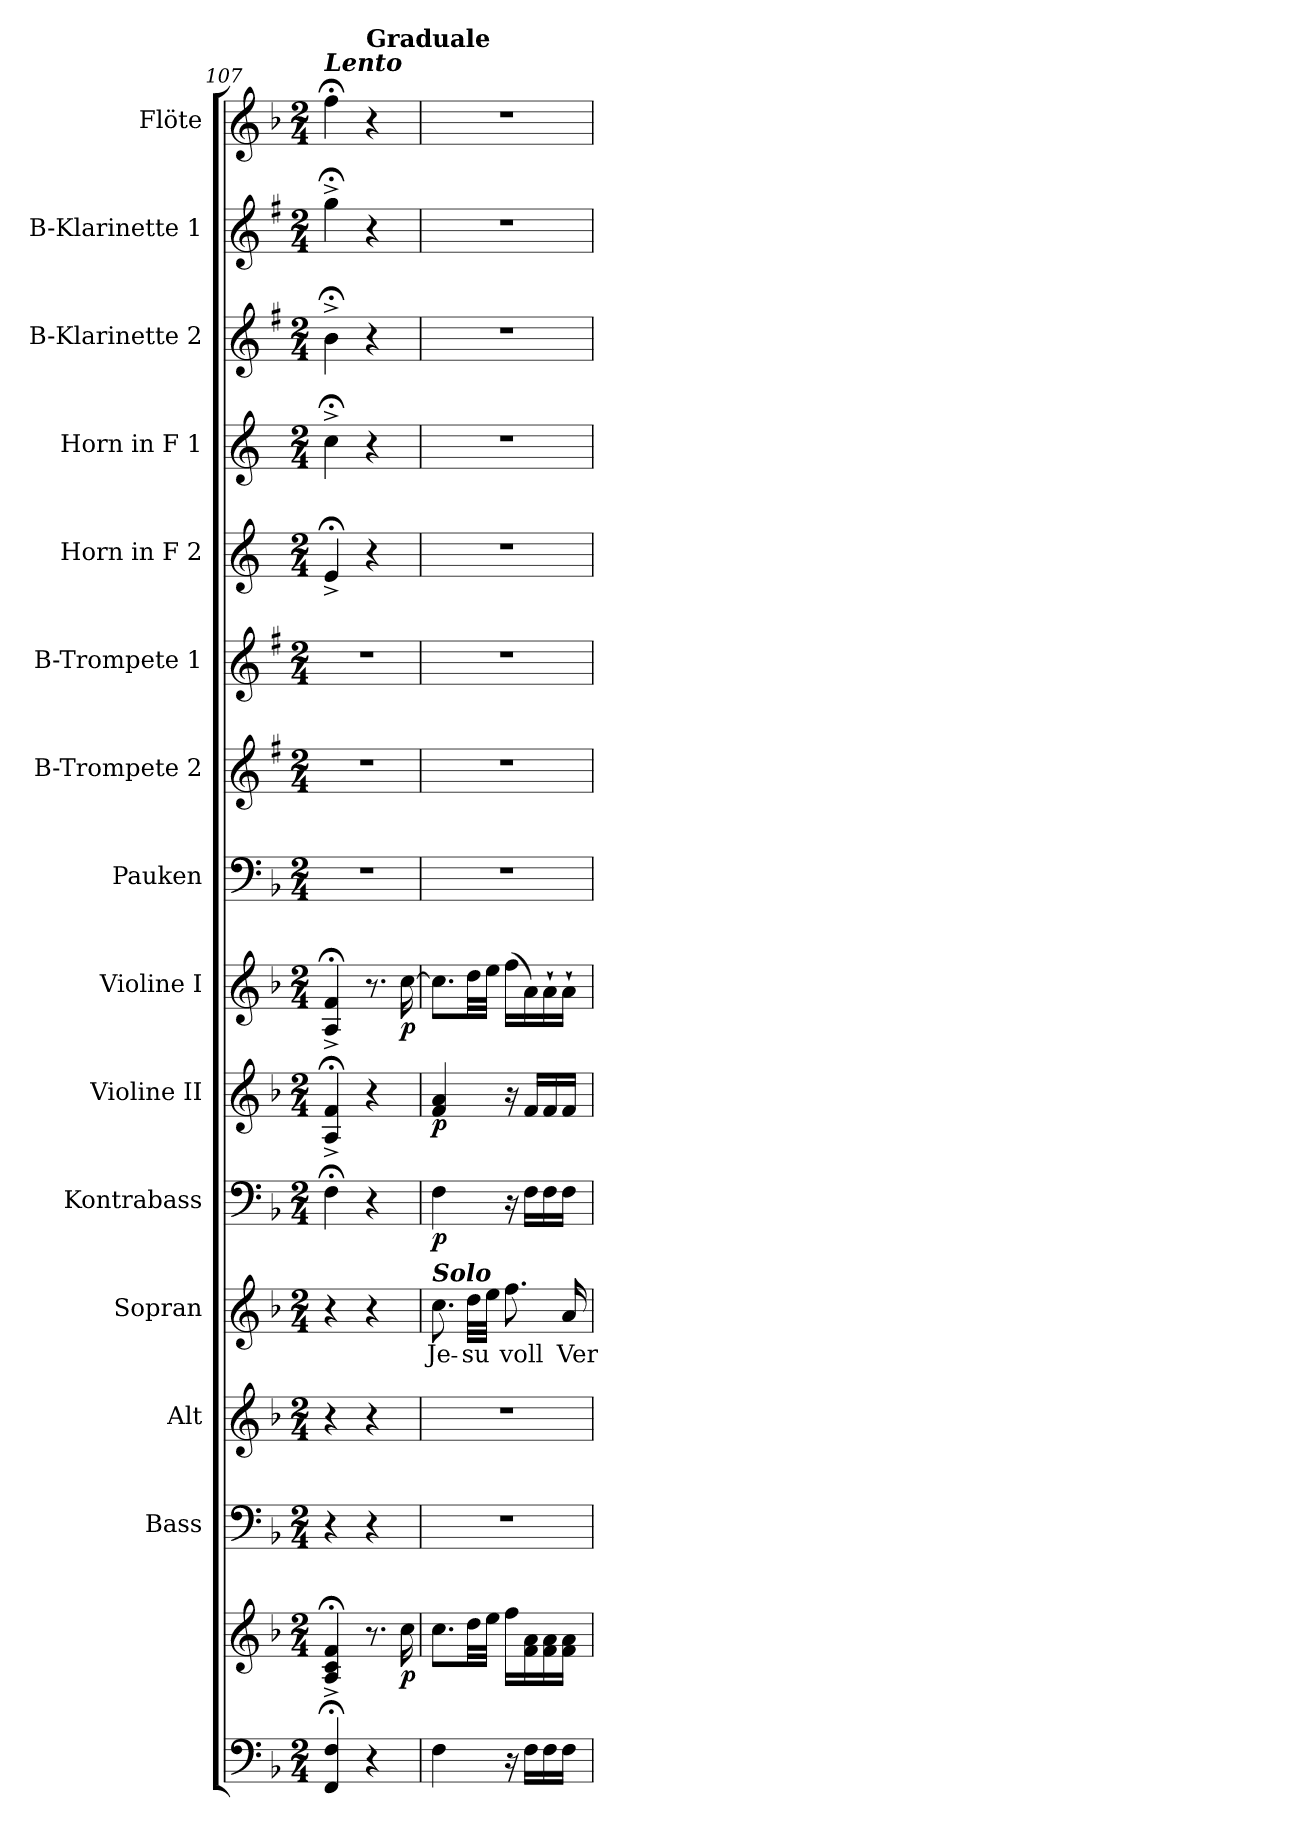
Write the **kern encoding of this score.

**kern	**kern	**dynam	**kern	**kern	**kern	**text	**kern	**dynam	**kern	**dynam	**kern	**dynam	**kern	**kern	**kern	**kern	**kern	**kern	**kern	**kern
*part15	*part15	*part15	*part14	*part13	*part12	*part12	*part11	*part11	*part10	*part10	*part9	*part9	*part8	*part7	*part6	*part5	*part4	*part3	*part2	*part1
*staff16	*staff15	*staff15/16	*staff14	*staff13	*staff12	*staff12	*staff11	*staff11	*staff10	*staff10	*staff9	*staff9	*staff8	*staff7	*staff6	*staff5	*staff4	*staff3	*staff2	*staff1
*	*	*	*I"Bass	*I"Alt	*I"Sopran	*	*I"Kontrabass	*	*I"Violine II	*	*I"Violine I	*	*I"Pauken	*I"B-Trompete 2	*I"B-Trompete 1	*I"Horn in F 2	*I"Horn in F 1	*I"B-Klarinette 2	*I"B-Klarinette 1	*I"Flöte
*	*	*	*I'B.	*I'A.	*I'S.	*	*I'Kb.	*	*I'Vl. II	*	*I'Vl. I	*	*I'Pk.	*I'B Trp. 2	*I'B Trp. 1	*	*	*I'B Kl. 2	*I'B Kl. 1	*I'Fl.
!!LO:PB:g=z
*clefF4	*clefG2	*	*clefF4	*clefG2	*clefG2	*	*clefF4	*	*clefG2	*	*clefG2	*	*clefF4	*clefG2	*clefG2	*clefG2	*clefG2	*clefG2	*clefG2	*clefG2
*	*	*	*	*	*	*	*ITrd7c12	*	*	*	*	*	*	*ITrd1c2	*ITrd1c2	*ITrd4c7	*ITrd4c7	*ITrd1c2	*ITrd1c2	*
*k[b-]	*k[b-]	*	*k[b-]	*k[b-]	*k[b-]	*	*k[b-]	*	*k[b-]	*	*k[b-]	*	*k[b-]	*k[b-]	*k[b-]	*k[b-]	*k[b-]	*k[b-]	*k[b-]	*k[b-]
*F:	*F:	*	*F:	*F:	*F:	*	*F:	*	*F:	*	*F:	*	*F:	*F:	*F:	*F:	*F:	*F:	*F:	*F:
*M2/4	*M2/4	*	*M2/4	*M2/4	*M2/4	*	*M2/4	*	*M2/4	*	*M2/4	*	*M2/4	*M2/4	*M2/4	*M2/4	*M2/4	*M2/4	*M2/4	*M2/4
=107	=107	=107	=107	=107	=107	=107	=107	=107	=107	=107	=107	=107	=107	=107	=107	=107	=107	=107	=107	=107
!	!	!	!	!	!	!	!	!	!	!	!	!	!	!	!	!	!	!	!	!LO:TX:a:Bi:t=Lento
4FF/; 4F/;	4A/;<^< 4c/;<^< 4f/;<^<	.	4r	4r	4r	.	4FF;<\	.	4A/;<^< 4f/;<^<	.	4A/;<^< 4f/;<^<	.	2r	2r	2r	4A;<^</	4f;<^>\	4a;<^>\	4ff;<^>\	4ff;<\
!	!	!	!	!	!	!	!	!	!	!	!	!	!	!	!	!	!	!	!	!LO:TX:a:B:t=Graduale
4r	8.r	.	4r	4r	4r	.	4r	.	4r	.	8.r	.	.	.	.	4r	4r	4r	4r	4r
!	!	!LO:DY:b	!	!	!	!	!	!	!	!	!	!LO:DY:b	!	!	!	!	!	!	!	!
.	16cc\	p	.	.	.	.	.	.	.	.	[16cc\	p	.	.	.	.	.	.	.	.
=108	=108	=108	=108	=108	=108	=108	=108	=108	=108	=108	=108	=108	=108	=108	=108	=108	=108	=108	=108	=108
!	!	!	!	!	!LO:TX:a:Bi:t=Solo	!	!	!	!	!	!	!	!	!	!	!	!	!	!	!
!	!	!	!	!	!	!LO:LY:b	!	!LO:DY:b	!	!LO:DY:b	!	!	!	!	!	!	!	!	!	!
4F\	8.cc\L	.	2r	2r	8.cc\	Je-	4FF\	p	4f/ 4a/	p	8.cc\L]	.	2r	2r	2r	2r	2r	2r	2r	2r
!	!	!	!	!	!	!LO:LY:b	!	!	!	!	!	!	!	!	!	!	!	!	!	!
.	32dd\LL	.	.	.	32dd\LLL	-su	.	.	.	.	32dd\LL	.	.	.	.	.	.	.	.	.
.	32ee\JJJ	.	.	.	32ee\JJJ	.	.	.	.	.	32ee\JJJ	.	.	.	.	.	.	.	.	.
!	!	!	!	!	!	!LO:LY:b	!	!	!	!	!	!	!	!	!	!	!	!	!	!
16r	16ff\LL	.	.	.	8.ff\	voll	16r	.	16r	.	(>16ff\LL	.	.	.	.	.	.	.	.	.
16F\LL	16f\ 16a\	.	.	.	.	.	16FF\LL	.	16f/LL	.	16a\)	.	.	.	.	.	.	.	.	.
16F\	16f\ 16a\	.	.	.	.	.	16FF\	.	16f/	.	16a`>\	.	.	.	.	.	.	.	.	.
!	!	!	!	!	!	!LO:LY:b	!	!	!	!	!	!	!	!	!	!	!	!	!	!
16F\JJ	16f\ 16a\JJ	.	.	.	16a/	Ver-	16FF\JJ	.	16f/JJ	.	16a`>\JJ	.	.	.	.	.	.	.	.	.
=	=	=	=	=	=	=	=	=	=	=	=	=	=	=	=	=	=	=	=	=
*-	*-	*-	*-	*-	*-	*-	*-	*-	*-	*-	*-	*-	*-	*-	*-	*-	*-	*-	*-	*-
